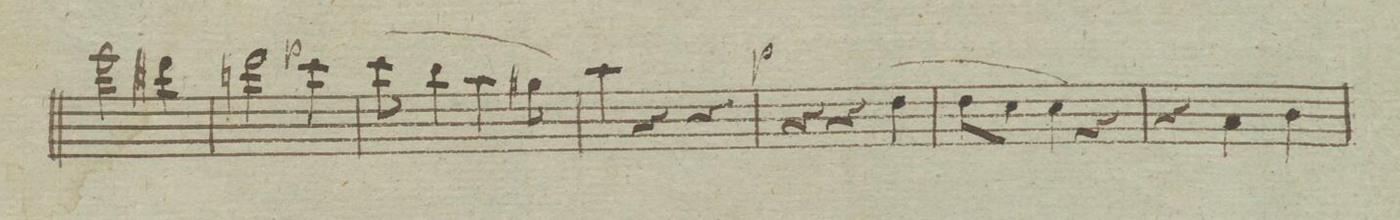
**kern	**dynam
*I"Violino. 1mo	*
*clefG2	*
*k[]	*
*M3/4	*
2eee\	.
4ddd#X\	.
=46	=46
2dddn\	.
.	p
4ccc\	.
=47	=47
(8ccc\	.
4bb\	.
4aa\	.
8gg#X\)	.
=48	=48
4aa\	.
4r	.
4r	.
=49	=49
4r	p
4r	.
(4dd\	.
=50	=50
8dd\L	.
8cc\J	.
4cc\)	.
4r	.
=51	=51
4r	.
4a\	.
4b\	.
=52	=52
*-	*-
